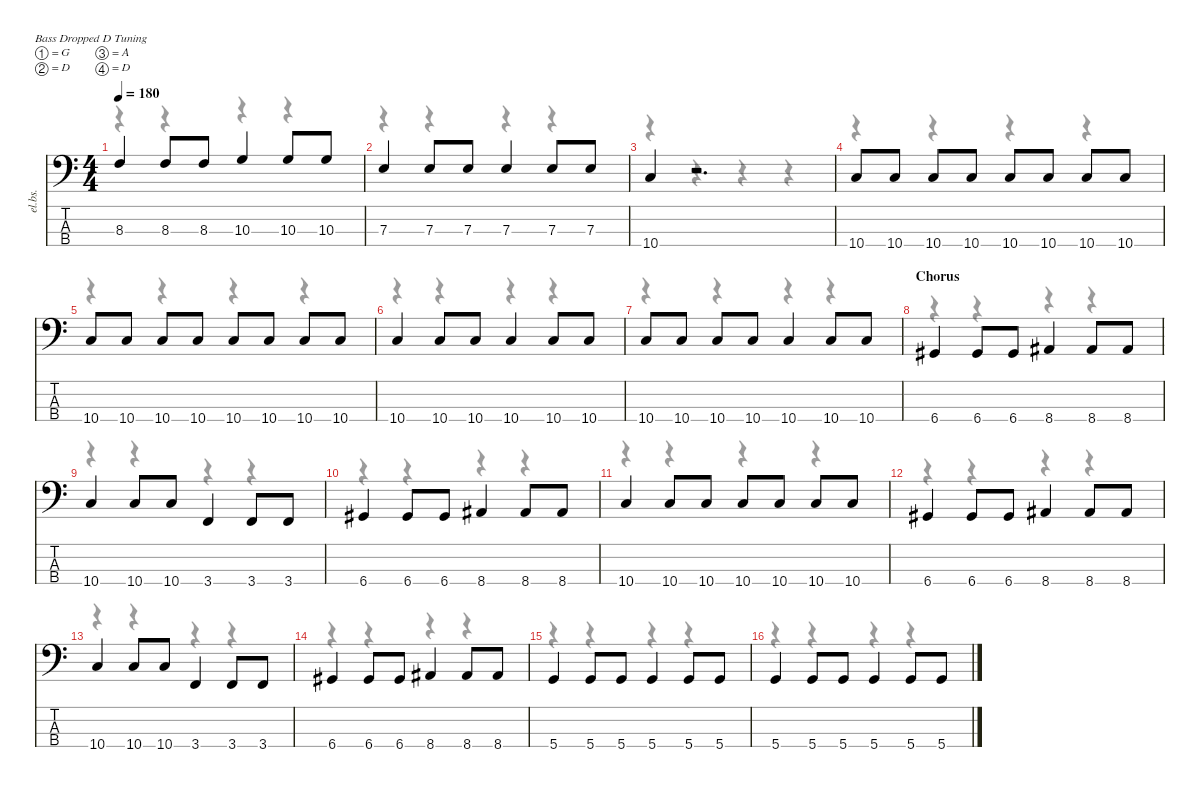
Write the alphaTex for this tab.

\defaultSystemsLayout 4
\hideDynamics
\bracketExtendMode nobrackets
\track ("Bass" "el.bs.") {instrument electricbasspick}
\staff {score tabs}
\tuning (G2 D2 A1 D1)
\voice
\ts (4 4)
\tempo 180
\clef f4
\ks c
8.3.4{dy f} 8.3.8 8.3.8 10.3.4 10.3.8 10.3.8 |
7.3.4 7.3.8 7.3.8 7.3.4 7.3.8 7.3.8 |
10.4.4 r.2{d} |
10.4.8 10.4.8 10.4.8 10.4.8 10.4.8 10.4.8 10.4.8 10.4.8 |
10.4.8 10.4.8 10.4.8 10.4.8 10.4.8 10.4.8 10.4.8 10.4.8 |
10.4.4 10.4.8 10.4.8 10.4.4 10.4.8 10.4.8 |
10.4.8 10.4.8 10.4.8 10.4.8 10.4.4 10.4.8 10.4.8 |
\section ("" "Chorus")
6.4{acc #}.4 6.4{acc #}.8 6.4{acc #}.8 8.4{acc #}.4 8.4{acc #}.8 8.4{acc #}.8 |
10.4.4 10.4.8 10.4.8 3.4.4 3.4.8 3.4.8 |
6.4{acc #}.4 6.4{acc #}.8 6.4{acc #}.8 8.4{acc #}.4 8.4{acc #}.8 8.4{acc #}.8 |
10.4.4 10.4.8 10.4.8 10.4.8 10.4.8 10.4.8 10.4.8 |
6.4{acc #}.4 6.4{acc #}.8 6.4{acc #}.8 8.4{acc #}.4 8.4{acc #}.8 8.4{acc #}.8 |
10.4.4 10.4.8 10.4.8 3.4.4 3.4.8 3.4.8 |
6.4{acc #}.4 6.4{acc #}.8 6.4{acc #}.8 8.4{acc #}.4 8.4{acc #}.8 8.4{acc #}.8 |
5.4.4 5.4.8 5.4.8 5.4.4 5.4.8 5.4.8 |
5.4.4 5.4.8 5.4.8 5.4.4 5.4.8 5.4.8
\voice
\clef f4
\ottava regular
\simile none
\ks c
r.4{dy mf} r.4 r.4 r.4 |
r.4 r.4 r.4 r.4 |
r.4 r.4 r.4 r.4 |
r.4 r.4 r.4 r.4 |
r.4 r.4 r.4 r.4 |
r.4 r.4 r.4 r.4 |
r.4 r.4 r.4 r.4 |
r.4 r.4 r.4 r.4 |
r.4 r.4 r.4 r.4 |
r.4 r.4 r.4 r.4 |
r.4 r.4 r.4 r.4 |
r.4 r.4 r.4 r.4 |
r.4 r.4 r.4 r.4 |
r.4 r.4 r.4 r.4 |
r.4 r.4 r.4 r.4 |
r.4 r.4 r.4 r.4
